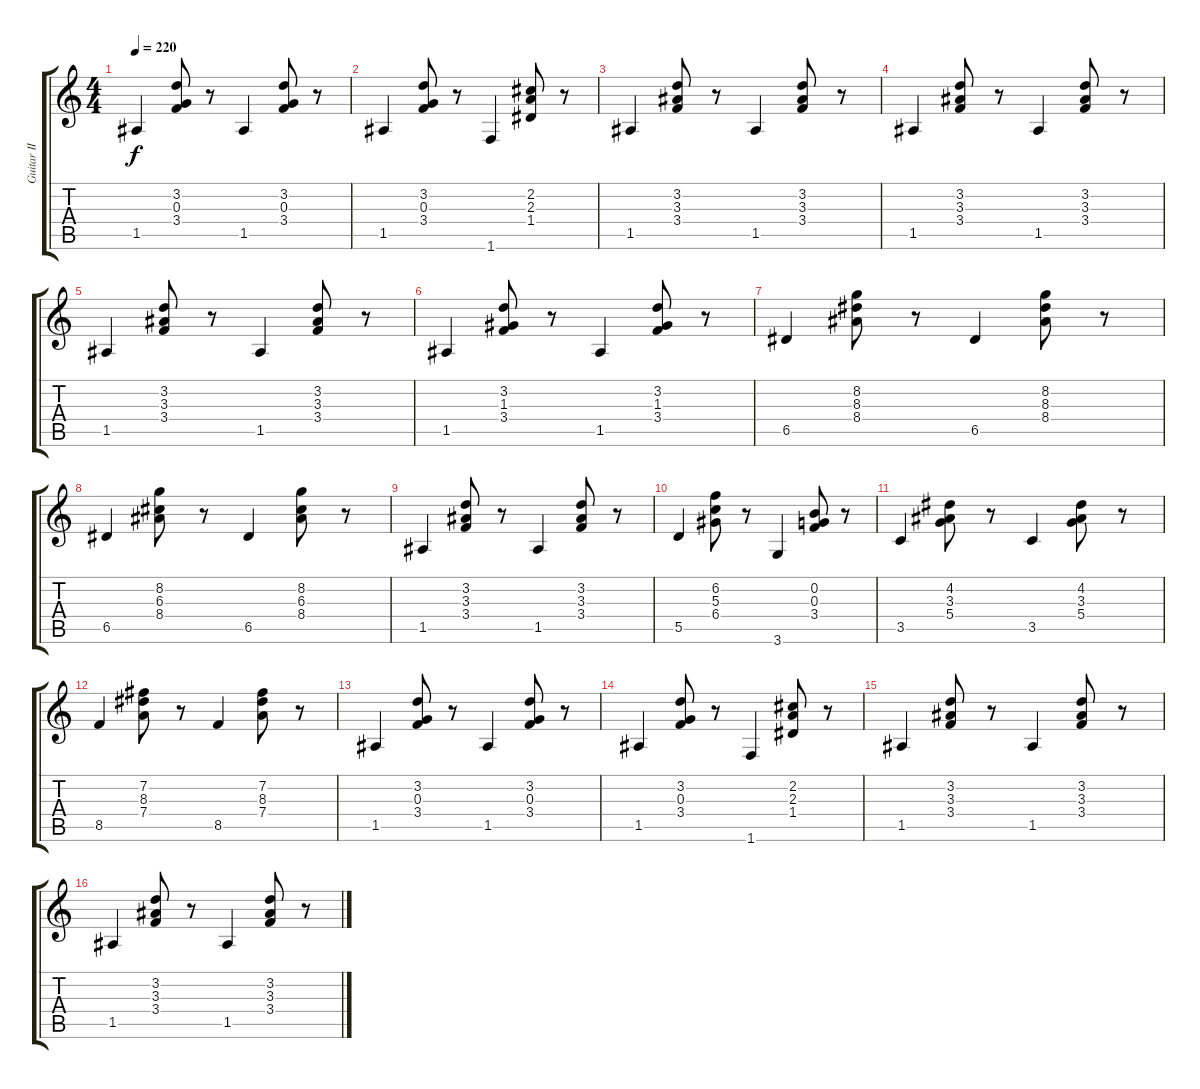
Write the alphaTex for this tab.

\track ("Guitar II" "Guitar II") {instrument acousticguitarsteel}
\staff {score tabs}
\tuning (E4 B3 G3 D3 A2 E2) {hide}
\ts (4 4)
\tempo 220
\clef g2
\ks c
1.5.4{dy f} (3.2 0.3 3.4).8 r.8 1.5.4 (3.2 0.3 3.4).8 r.8 |
1.5.4 (3.2 0.3 3.4).8 r.8 1.6.4 (2.2 2.3 1.4).8 r.8 |
1.5.4 (3.2 3.3 3.4).8 r.8 1.5.4 (3.2 3.3 3.4).8 r.8 |
1.5.4 (3.2 3.3 3.4).8 r.8 1.5.4 (3.2 3.3 3.4).8 r.8 |
1.5.4 (3.2 3.3 3.4).8 r.8 1.5.4 (3.2 3.3 3.4).8 r.8 |
1.5.4 (3.2 1.3 3.4).8 r.8 1.5.4 (3.2 1.3 3.4).8 r.8 |
6.5.4 (8.2 8.3 8.4).8 r.8 6.5.4 (8.2 8.3 8.4).8 r.8 |
6.5.4 (8.2 6.3 8.4).8 r.8 6.5.4 (8.2 6.3 8.4).8 r.8 |
1.5.4 (3.2 3.3 3.4).8 r.8 1.5.4 (3.2 3.3 3.4).8 r.8 |
5.5.4 (6.2 5.3 6.4).8 r.8 3.6.4 (0.2 0.3 3.4).8 r.8 |
3.5.4 (4.2 3.3 5.4).8 r.8 3.5.4 (4.2 3.3 5.4).8 r.8 |
8.5.4 (7.2 8.3 7.4).8 r.8 8.5.4 (7.2 8.3 7.4).8 r.8 |
1.5.4 (3.2 0.3 3.4).8 r.8 1.5.4 (3.2 0.3 3.4).8 r.8 |
1.5.4 (3.2 0.3 3.4).8 r.8 1.6.4 (2.2 2.3 1.4).8 r.8 |
1.5.4 (3.2 3.3 3.4).8 r.8 1.5.4 (3.2 3.3 3.4).8 r.8 |
1.5.4 (3.2 3.3 3.4).8 r.8 1.5.4 (3.2 3.3 3.4).8 r.8
